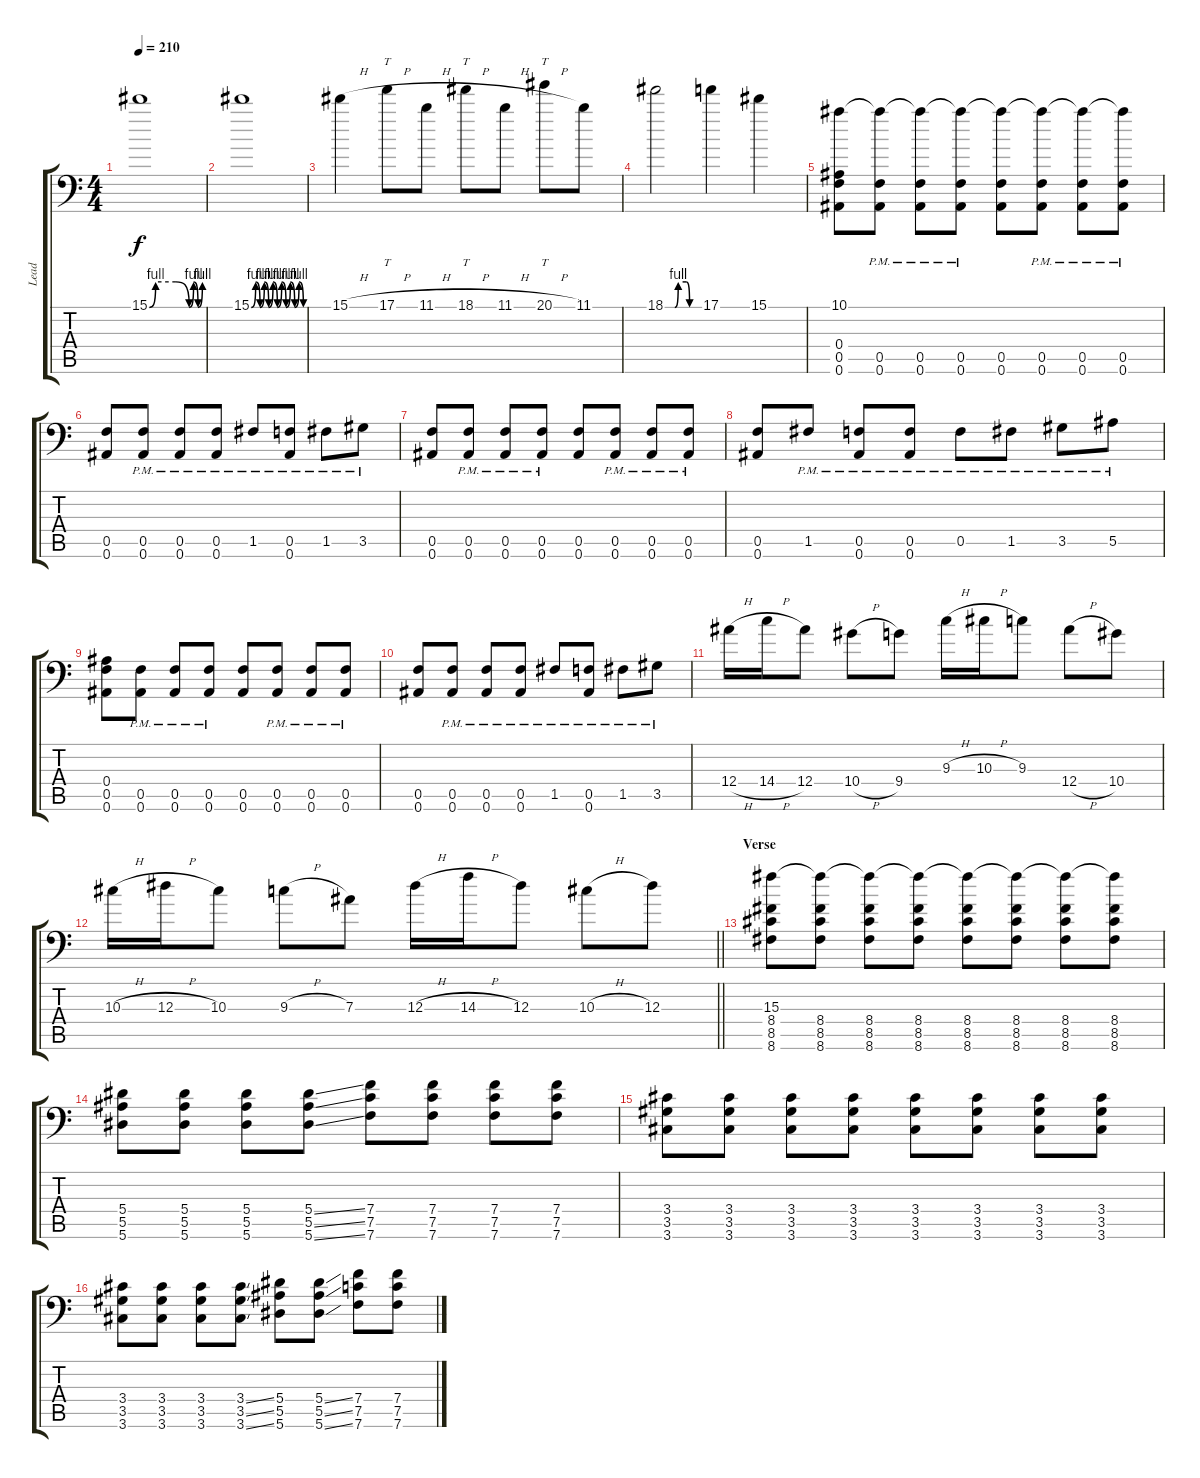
\track ("Lead" "Lead") {instrument overdrivenguitar}
\staff {score tabs}
\tuning (C4 G3 Eb3 Bb2 F2 Bb1) {hide}
\ts (4 4)
\tempo 210
\clef f4
\ks c
15.1{be (custom 0 0 7 4 30 4 45 0 50 4 55 0 60 4)}.1{dy f} |
15.1{be (custom 0 0 5 4 10 0 15 4 20 0 25 4 30 0 35 4 40 0 45 4 50 0 55 4 60 0)}.1 |
15.1{h}.4 17.1{h}.8{tt} 11.1{h}.8 18.1{h}.8{tt} 11.1{h}.8 20.1{h}.8{tt} 11.1.8 |
18.1{be (custom 0 0 17 0 23 4 37 4 43 0 60 0)}.2 17.1.4 15.1.4 |
(10.1 0.4 0.5 0.6).8 (10.1{t} 0.5{pm} 0.6{pm}).8 (10.1{t} 0.5{pm} 0.6{pm}).8 (10.1{t} 0.5{pm} 0.6{pm}).8 (10.1{t} 0.5 0.6).8 (10.1{t} 0.5{pm} 0.6{pm}).8 (10.1{t} 0.5{pm} 0.6{pm}).8 (10.1{t} 0.5{pm} 0.6{pm}).8 |
(0.5 0.6).8 (0.5{pm} 0.6{pm}).8 (0.5{pm} 0.6{pm}).8 (0.5{pm} 0.6{pm}).8 1.5{pm}.8 (0.5{pm} 0.6{pm}).8 1.5{pm}.8 3.5{pm}.8 |
(0.5 0.6).8 (0.5{pm} 0.6{pm}).8 (0.5{pm} 0.6{pm}).8 (0.5{pm} 0.6{pm}).8 (0.5 0.6).8 (0.5{pm} 0.6{pm}).8 (0.5{pm} 0.6{pm}).8 (0.5{pm} 0.6{pm}).8 |
(0.5 0.6).8 1.5{pm}.8 (0.5{pm} 0.6{pm}).8 (0.5{pm} 0.6{pm}).8 0.5{pm}.8 1.5{pm}.8 3.5{pm}.8 5.5{pm}.8 |
(0.4 0.5 0.6).8 (0.5{pm} 0.6{pm}).8 (0.5{pm} 0.6{pm}).8 (0.5{pm} 0.6{pm}).8 (0.5 0.6).8 (0.5{pm} 0.6{pm}).8 (0.5{pm} 0.6{pm}).8 (0.5{pm} 0.6{pm}).8 |
(0.5 0.6).8 (0.5{pm} 0.6{pm}).8 (0.5{pm} 0.6{pm}).8 (0.5{pm} 0.6{pm}).8 1.5{pm}.8 (0.5{pm} 0.6{pm}).8 1.5{pm}.8 3.5{pm}.8 |
12.4{h}.16 14.4{h}.16 12.4.8 10.4{h}.8 9.4.8 9.3{h}.16 10.3{h}.16 9.3.8 12.4{h}.8 10.4.8 |
\barLineRight lightlight
10.3{h}.16 12.3{h}.16 10.3.8 9.3{h}.8 7.3.8 12.3{h}.16 14.3{h}.16 12.3.8 10.3{h}.8 12.3.8 |
\section ("" "Verse")
(15.3 8.4 8.5 8.6).8 (15.3{t} 8.4 8.5 8.6).8 (15.3{t} 8.4 8.5 8.6).8 (15.3{t} 8.4 8.5 8.6).8 (15.3{t} 8.4 8.5 8.6).8 (15.3{t} 8.4 8.5 8.6).8 (15.3{t} 8.4 8.5 8.6).8 (15.3{t} 8.4 8.5 8.6).8 |
(5.4 5.5 5.6).8 (5.4 5.5 5.6).8 (5.4 5.5 5.6).8 (5.4{ss} 5.5{ss} 5.6{ss}).8 (7.4 7.5 7.6).8 (7.4 7.5 7.6).8 (7.4 7.5 7.6).8 (7.4 7.5 7.6).8 |
(3.4 3.5 3.6).8 (3.4 3.5 3.6).8 (3.4 3.5 3.6).8 (3.4 3.5 3.6).8 (3.4 3.5 3.6).8 (3.4 3.5 3.6).8 (3.4 3.5 3.6).8 (3.4 3.5 3.6).8 |
(3.4 3.5 3.6).8 (3.4 3.5 3.6).8 (3.4 3.5 3.6).8 (3.4{ss} 3.5{ss} 3.6{ss}).8 (5.4 5.5 5.6).8 (5.4{ss} 5.5{ss} 5.6{ss}).8 (7.4 7.5 7.6).8 (7.4 7.5 7.6).8
